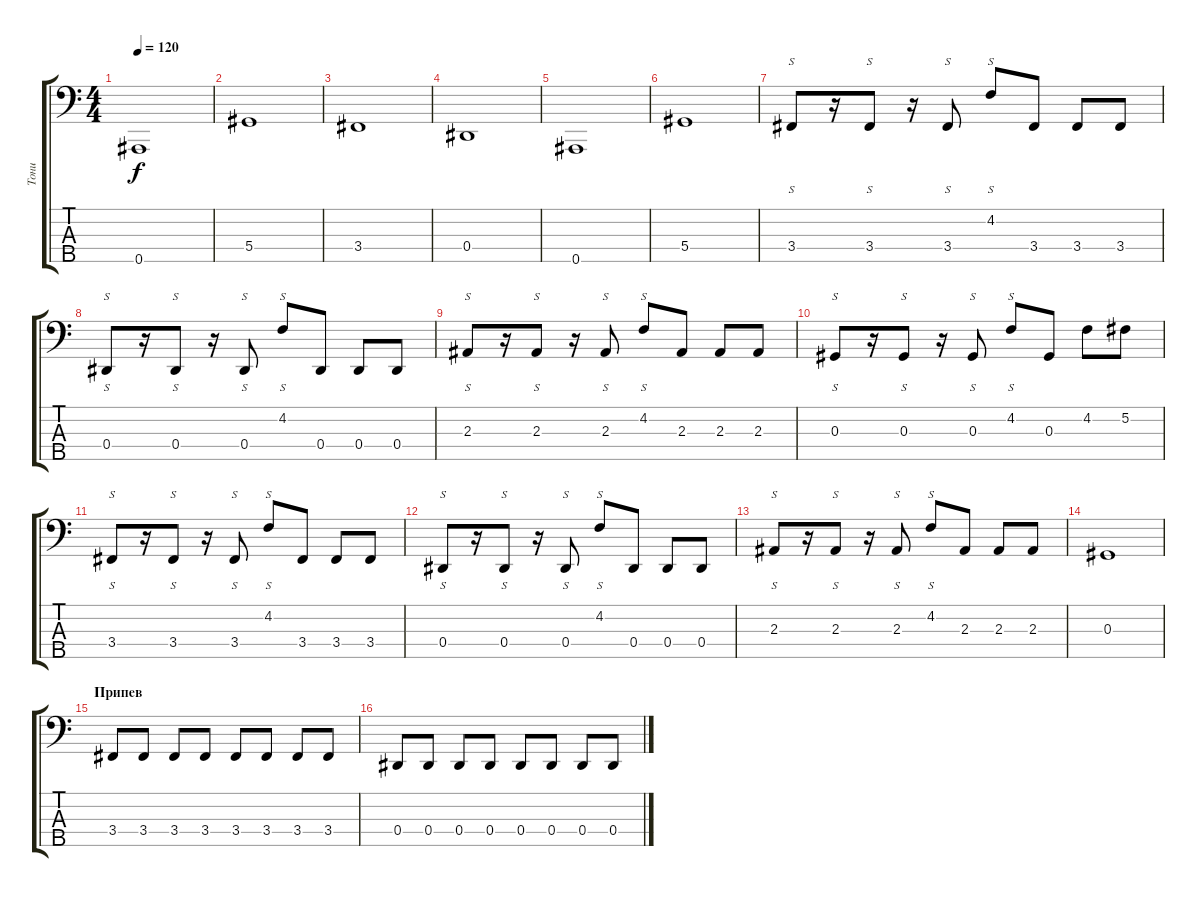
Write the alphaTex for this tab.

\track ("Тони" "Тони") {instrument electricbassfinger}
\staff {score tabs}
\tuning (Gb2 Db2 Ab1 Eb1 Bb0) {hide}
\ts (4 4)
\tempo 120
\clef f4
\ks c
0.5.1{dy f} |
5.4.1 |
3.4.1 |
0.4.1 |
0.5.1 |
5.4.1 |
3.4.8{s} r.16 3.4.8{s} r.16 3.4.8{s} 4.2.8{s} 3.4.8 3.4.8 3.4.8 |
0.4.8{s} r.16 0.4.8{s} r.16 0.4.8{s} 4.2.8{s} 0.4.8 0.4.8 0.4.8 |
2.3.8{s} r.16 2.3.8{s} r.16 2.3.8{s} 4.2.8{s} 2.3.8 2.3.8 2.3.8 |
0.3.8{s} r.16 0.3.8{s} r.16 0.3.8{s} 4.2.8{s} 0.3.8 4.2.8 5.2.8 |
3.4.8{s} r.16 3.4.8{s} r.16 3.4.8{s} 4.2.8{s} 3.4.8 3.4.8 3.4.8 |
0.4.8{s} r.16 0.4.8{s} r.16 0.4.8{s} 4.2.8{s} 0.4.8 0.4.8 0.4.8 |
2.3.8{s} r.16 2.3.8{s} r.16 2.3.8{s} 4.2.8{s} 2.3.8 2.3.8 2.3.8 |
0.3.1 |
\section ("" "Припев")
3.4.8 3.4.8 3.4.8 3.4.8 3.4.8 3.4.8 3.4.8 3.4.8 |
0.4.8 0.4.8 0.4.8 0.4.8 0.4.8 0.4.8 0.4.8 0.4.8
